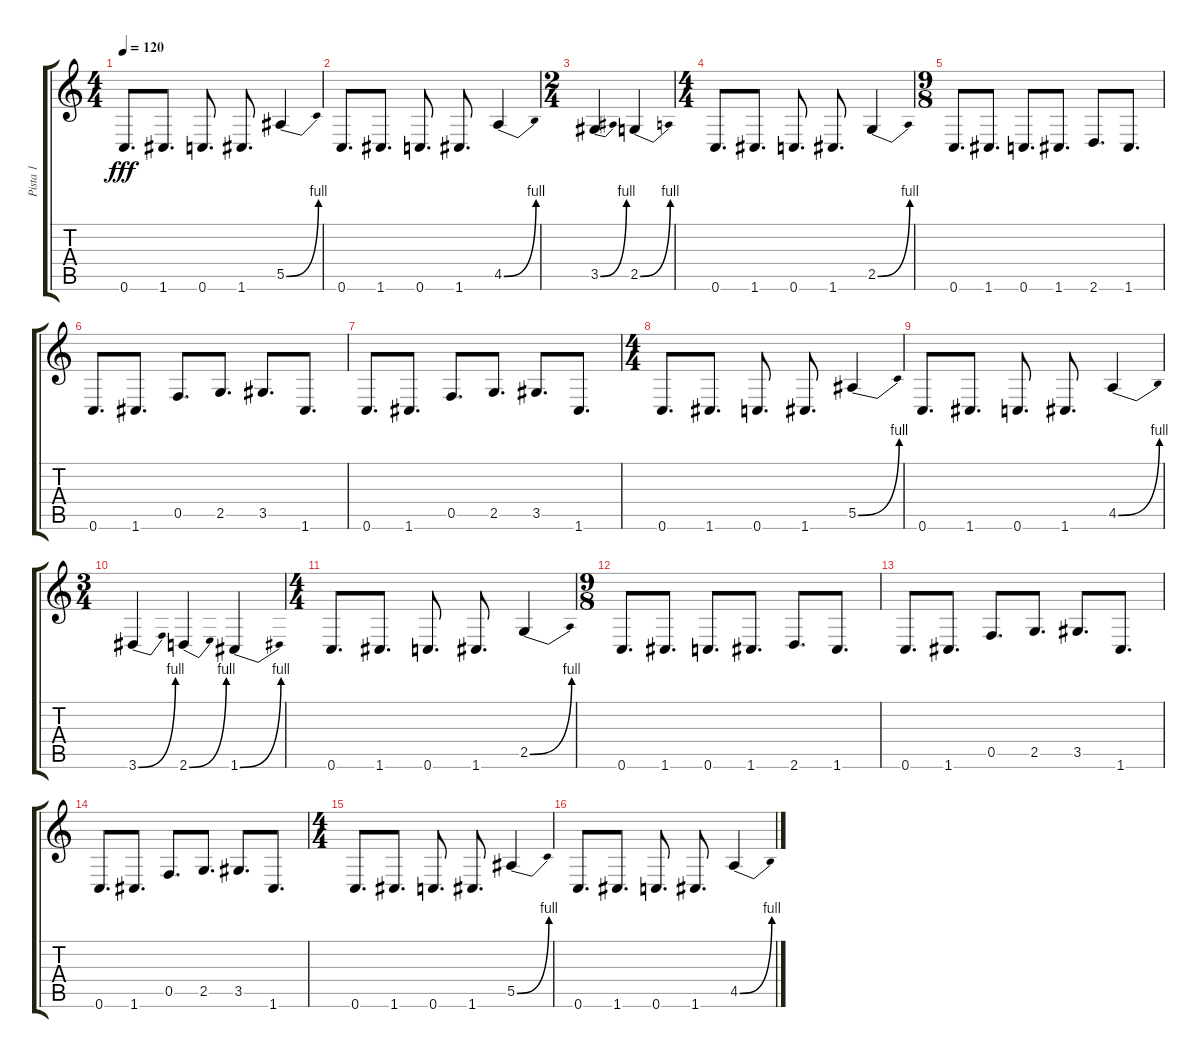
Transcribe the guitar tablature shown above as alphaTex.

\track ("Pista 1" "Pista 1") {instrument distortionguitar}
\staff {score tabs}
\tuning (C4 G3 Eb3 Bb2 F2 C2) {hide}
\ts (4 4)
\tempo 120
\clef g2
\ks c
0.6.8{d dy fff} 1.6.8{d} 0.6.8{d} 1.6.8{d} 5.5{be (bend 0 0 60 4)}.4 |
0.6.8{d} 1.6.8{d} 0.6.8{d} 1.6.8{d} 4.5{be (bend 0 0 60 4)}.4 |
\ts (2 4)
3.5{be (bend 0 0 60 4)}.4 2.5{be (bend 0 0 60 4)}.4 |
\ts (4 4)
0.6.8{d} 1.6.8{d} 0.6.8{d} 1.6.8{d} 2.5{be (bend 0 0 60 4)}.4 |
\ts (9 8)
0.6.8{d} 1.6.8{d} 0.6.8{d} 1.6.8{d} 2.6.8{d} 1.6.8{d} |
0.6.8{d} 1.6.8{d} 0.5.8{d} 2.5.8{d} 3.5.8{d} 1.6.8{d} |
0.6.8{d} 1.6.8{d} 0.5.8{d} 2.5.8{d} 3.5.8{d} 1.6.8{d} |
\ts (4 4)
0.6.8{d} 1.6.8{d} 0.6.8{d} 1.6.8{d} 5.5{be (bend 0 0 60 4)}.4 |
0.6.8{d} 1.6.8{d} 0.6.8{d} 1.6.8{d} 4.5{be (bend 0 0 60 4)}.4 |
\ts (3 4)
3.6{be (bend 0 0 60 4)}.4 2.6{be (bend 0 0 60 4)}.4 1.6{be (bend 0 0 60 4)}.4 |
\ts (4 4)
0.6.8{d} 1.6.8{d} 0.6.8{d} 1.6.8{d} 2.5{be (bend 0 0 60 4)}.4 |
\ts (9 8)
0.6.8{d} 1.6.8{d} 0.6.8{d} 1.6.8{d} 2.6.8{d} 1.6.8{d} |
0.6.8{d} 1.6.8{d} 0.5.8{d} 2.5.8{d} 3.5.8{d} 1.6.8{d} |
0.6.8{d} 1.6.8{d} 0.5.8{d} 2.5.8{d} 3.5.8{d} 1.6.8{d} |
\ts (4 4)
0.6.8{d} 1.6.8{d} 0.6.8{d} 1.6.8{d} 5.5{be (bend 0 0 60 4)}.4 |
0.6.8{d} 1.6.8{d} 0.6.8{d} 1.6.8{d} 4.5{be (bend 0 0 60 4)}.4
